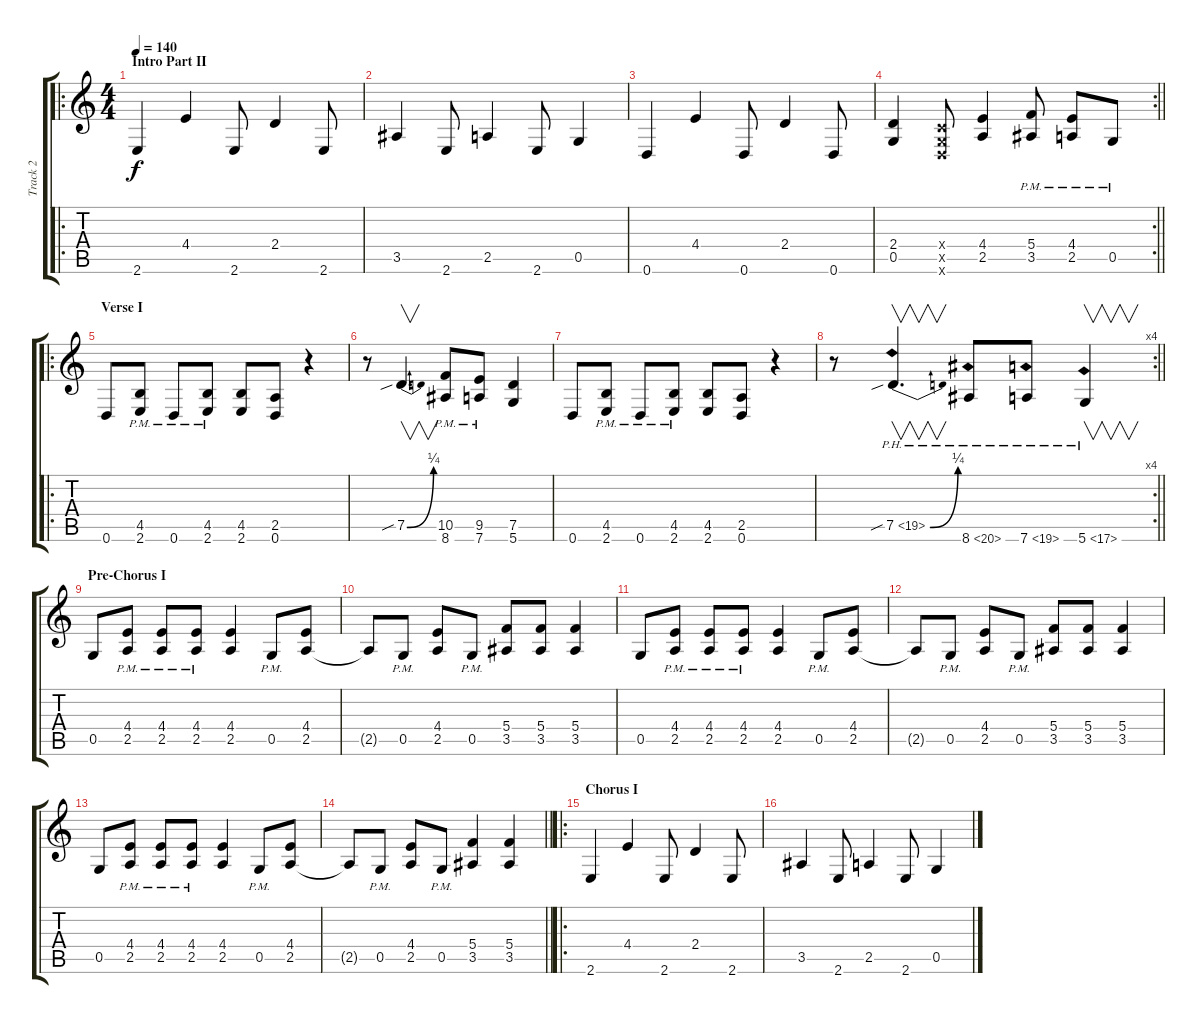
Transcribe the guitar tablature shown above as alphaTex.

\track ("Track 2" "Track 2") {instrument distortionguitar}
\staff {score tabs}
\tuning (D4 A3 F3 C3 G2 D2) {hide}
\ro
\ts (4 4)
\section ("" "Intro Part II")
\tempo 140
\clef g2
\ks c
2.6.4{dy f} 4.4.4 2.6.8 2.4.4 2.6.8 |
3.5.4 2.6.8 2.5.4 2.6.8 0.5.4 |
0.6.4 4.4.4 0.6.8 2.4.4 0.6.8 |
\rc 2
\barLineRight lightlight
(2.4 0.5).4 (0.4{x} 0.5{x} 0.6{x}).8 (4.4 2.5).4 (5.4{pm} 3.5{pm}).8 (4.4{pm} 2.5{pm}).8 0.5{pm}.8 |
\ro
\section ("" "Verse I")
0.6.8 (4.5{pm} 2.6{pm}).8 0.6{pm}.8 (4.5{pm} 2.6{pm}).8 (4.5 2.6).8 (2.5 0.6).8 r.4 |
r.8 7.5{be (bend 0 0 60 1) sib}.4{v d} (10.5{pm} 8.6{pm}).8 (9.5{pm} 7.6{pm}).8 (7.5 5.6).4 |
0.6.8 (4.5{pm} 2.6{pm}).8 0.6{pm}.8 (4.5{pm} 2.6{pm}).8 (4.5 2.6).8 (2.5 0.6).8 r.4 |
\rc 4
\barLineRight lightlight
r.8 7.5{be (bend 0 0 60 1) ph 12 sib}.4{v d} 8.6{ph 12}.8 7.6{ph 12}.8 5.6{ph 12}.4{v} |
\section ("" "Pre-Chorus I")
0.5.8 (4.4{pm} 2.5{pm}).8 (4.4{pm} 2.5{pm}).8 (4.4{pm} 2.5{pm}).8 (4.4 2.5).4 0.5{pm}.8 (4.4 2.5).8 |
2.5{t}.8 0.5{pm}.8 (4.4 2.5).8 0.5{pm}.8 (5.4 3.5).8 (5.4 3.5).8 (5.4 3.5).4 |
0.5.8 (4.4{pm} 2.5{pm}).8 (4.4{pm} 2.5{pm}).8 (4.4{pm} 2.5{pm}).8 (4.4 2.5).4 0.5{pm}.8 (4.4 2.5).8 |
2.5{t}.8 0.5{pm}.8 (4.4 2.5).8 0.5{pm}.8 (5.4 3.5).8 (5.4 3.5).8 (5.4 3.5).4 |
0.5.8 (4.4{pm} 2.5{pm}).8 (4.4{pm} 2.5{pm}).8 (4.4{pm} 2.5{pm}).8 (4.4 2.5).4 0.5{pm}.8 (4.4 2.5).8 |
\barLineRight lightlight
2.5{t}.8 0.5{pm}.8 (4.4 2.5).8 0.5{pm}.8 (5.4 3.5).4 (5.4 3.5).4 |
\ro
\section ("" "Chorus I")
2.6.4 4.4.4 2.6.8 2.4.4 2.6.8 |
3.5.4 2.6.8 2.5.4 2.6.8 0.5.4
